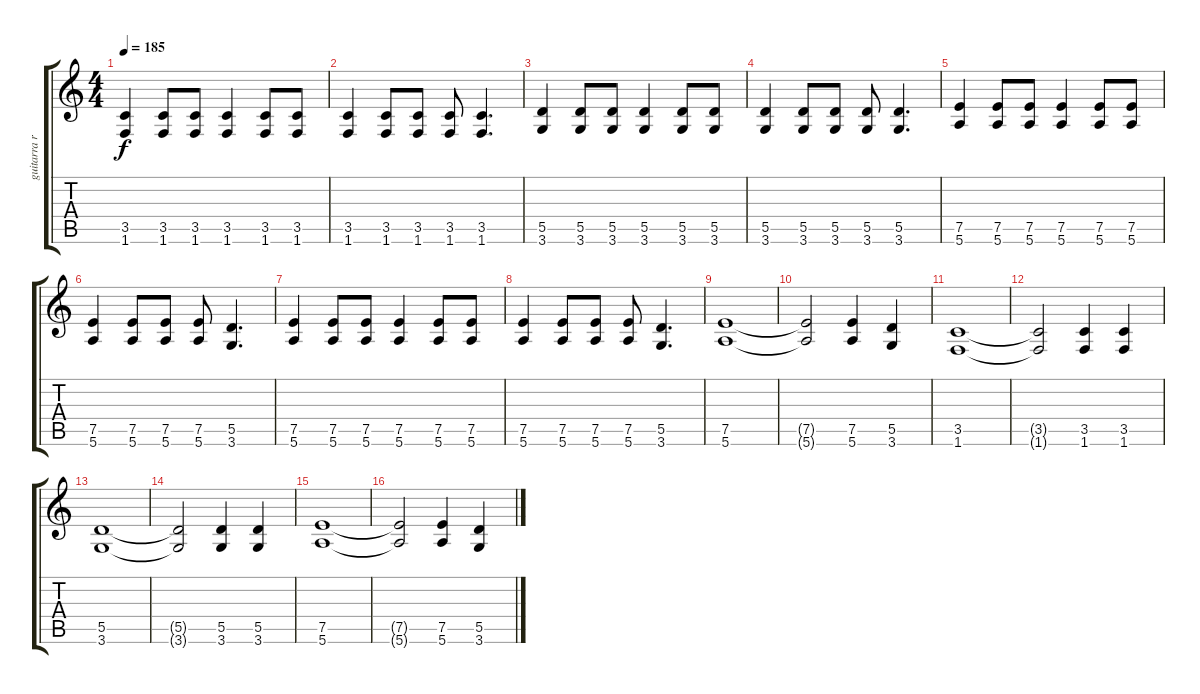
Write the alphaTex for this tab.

\track ("guitarra ritmica" "guitarra r") {instrument distortionguitar}
\staff {score tabs}
\tuning (E4 B3 G3 D3 A2 E2) {hide}
\ts (4 4)
\tempo 185
\clef g2
\ks c
(3.5 1.6).4{dy f} (3.5 1.6).8 (3.5 1.6).8 (3.5 1.6).4 (3.5 1.6).8 (3.5 1.6).8 |
(3.5 1.6).4 (3.5 1.6).8 (3.5 1.6).8 (3.5 1.6).8 (3.5 1.6).4{d} |
(5.5 3.6).4 (5.5 3.6).8 (5.5 3.6).8 (5.5 3.6).4 (5.5 3.6).8 (5.5 3.6).8 |
(5.5 3.6).4 (5.5 3.6).8 (5.5 3.6).8 (5.5 3.6).8 (5.5 3.6).4{d} |
(7.5 5.6).4 (7.5 5.6).8 (7.5 5.6).8 (7.5 5.6).4 (7.5 5.6).8 (7.5 5.6).8 |
(7.5 5.6).4 (7.5 5.6).8 (7.5 5.6).8 (7.5 5.6).8 (5.5 3.6).4{d} |
(7.5 5.6).4 (7.5 5.6).8 (7.5 5.6).8 (7.5 5.6).4 (7.5 5.6).8 (7.5 5.6).8 |
(7.5 5.6).4 (7.5 5.6).8 (7.5 5.6).8 (7.5 5.6).8 (5.5 3.6).4{d} |
(7.5 5.6).1 |
(7.5{t} 5.6{t}).2 (7.5 5.6).4 (5.5 3.6).4 |
(3.5 1.6).1 |
(3.5{t} 1.6{t}).2 (3.5 1.6).4 (3.5 1.6).4 |
(5.5 3.6).1 |
(5.5{t} 3.6{t}).2 (5.5 3.6).4 (5.5 3.6).4 |
(7.5 5.6).1 |
(7.5{t} 5.6{t}).2 (7.5 5.6).4 (5.5 3.6).4
